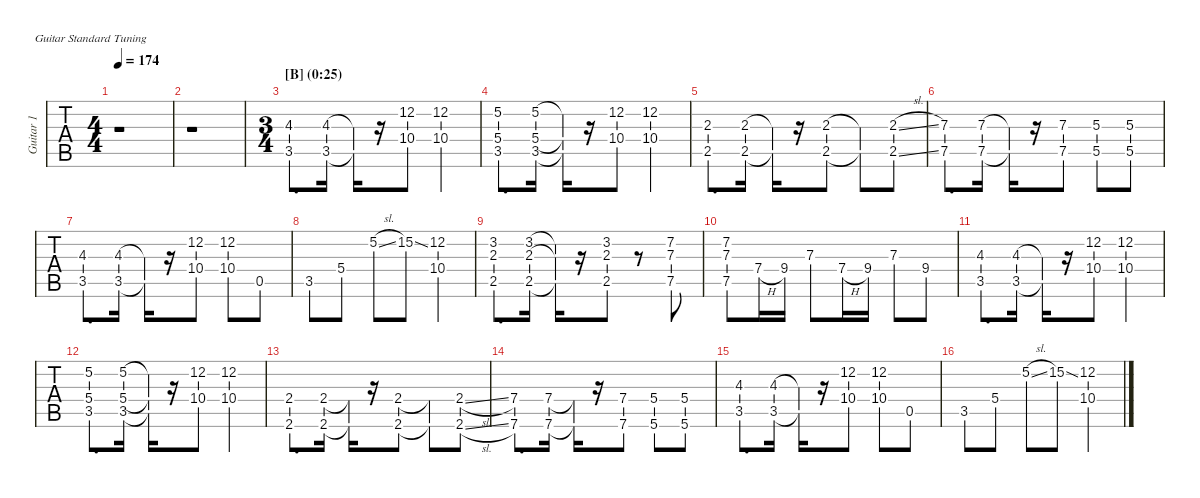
\defaultSystemsLayout 4
\hideDynamics
\bracketExtendMode nobrackets
\multiTrackTrackNamePolicy allsystems
\firstSystemTrackNameMode fullname
\otherSystemsTrackNameMode fullname
\otherSystemsTrackNameOrientation horizontal
\track ("Guitar 1" "Guitar 1") {instrument distortionguitar}
\staff {tabs}
\tuning (E4 B3 G3 D3 A2 E2)
\ts (4 4)
\scale
0.749293
\tempo 174
\accidentals auto
\clef g2
\ottava regular
\simile none
\ks c
r.1{dy mf} |
\scale
0.724804 r.1 |
\ts (3 4)
\beaming (8 2 2 2)
\section ("B" "(0:25)")
\scale
1.06225 (4.3 3.5).8{d} (4.3 3.5).16 (4.3{t} 3.5{t}).16 r.16 (12.2 10.4).8 (12.2 10.4).4 |
\scale
0.97925 (3.5 5.4 5.2).8{d} (3.5 5.4 5.2).16 (3.5{t} 5.4{t} 5.2{t}).16 r.16 (12.2 10.4).8 (12.2 10.4).4 |
\scale
0.995248 (2.3 2.5).8{d} (2.3 2.5).16 (2.3{t} 2.5{t}).16 r.16 (2.3 2.5).8 (2.3{t} 2.5{t}).8 (2.3{sl} 2.5{sl}).8 |
\scale
0.963253 (7.3 7.5).8{d} (7.3 7.5).16 (7.3{t} 7.5{t}).16 r.16 (7.3 7.5).8 (5.3 5.5).8 (5.3 5.5).8 |
\scale
1.06468 (4.3 3.5).8{d} (4.3 3.5).16 (4.3{t} 3.5{t}).16 r.16 (12.2 10.4).8 (12.2 10.4).8 0.5.8 |
\scale
0.978438 3.5.8 5.4.8 5.2{sl}.8 15.2{ss}.8 (12.2 10.4).4 |
\scale
0.978438 (2.3 2.5 3.2).8{d} (2.3 2.5 3.2).16 (2.3{t} 2.5{t} 3.2{t}).16 r.16 (2.3 2.5 3.2).8 r.8 (7.2{acc #} 7.3 7.5).8 |
\scale
0.978438 (7.2{acc #} 7.3 7.5).8 7.4{h}.16 9.4.16 7.3.8 7.4{h}.16 9.4.16 7.3.8 9.4.8 |
\scale
1.06468 (4.3 3.5).8{d} (4.3 3.5).16 (4.3{t} 3.5{t}).16 r.16 (12.2 10.4).8 (12.2 10.4).4 |
\scale
0.978438 (5.4 3.5 5.2).8{d} (5.4 3.5 5.2).16 (5.4{t} 3.5{t} 5.2{t}).16 r.16 (12.2 10.4).8 (12.2 10.4).4 |
\scale
0.978438 (2.4 2.6{acc #}).8{d} (2.4 2.6{acc #}).16 (2.4{t} 2.6{t acc #}).16 r.16 (2.4 2.6{acc #}).8 (2.4{t} 2.6{t acc #}).8 (2.4{sl} 2.6{sl acc #}).8 |
\scale
0.978438 (7.4 7.6).8{d} (7.4 7.6).16 (7.4{t} 7.6{t}).16 r.16 (7.4 7.6).8 (5.4 5.6).8 (5.4 5.6).8 |
\scale
1.06085 (4.3 3.5).8{d} (4.3 3.5).16 (4.3{t} 3.5{t}).16 r.16 (12.2 10.4).8 (12.2 10.4).8 0.5.8 |
\scale
0.974603 3.5.8 5.4.8 5.2{sl}.8 15.2{ss}.8 (12.2 10.4).4
